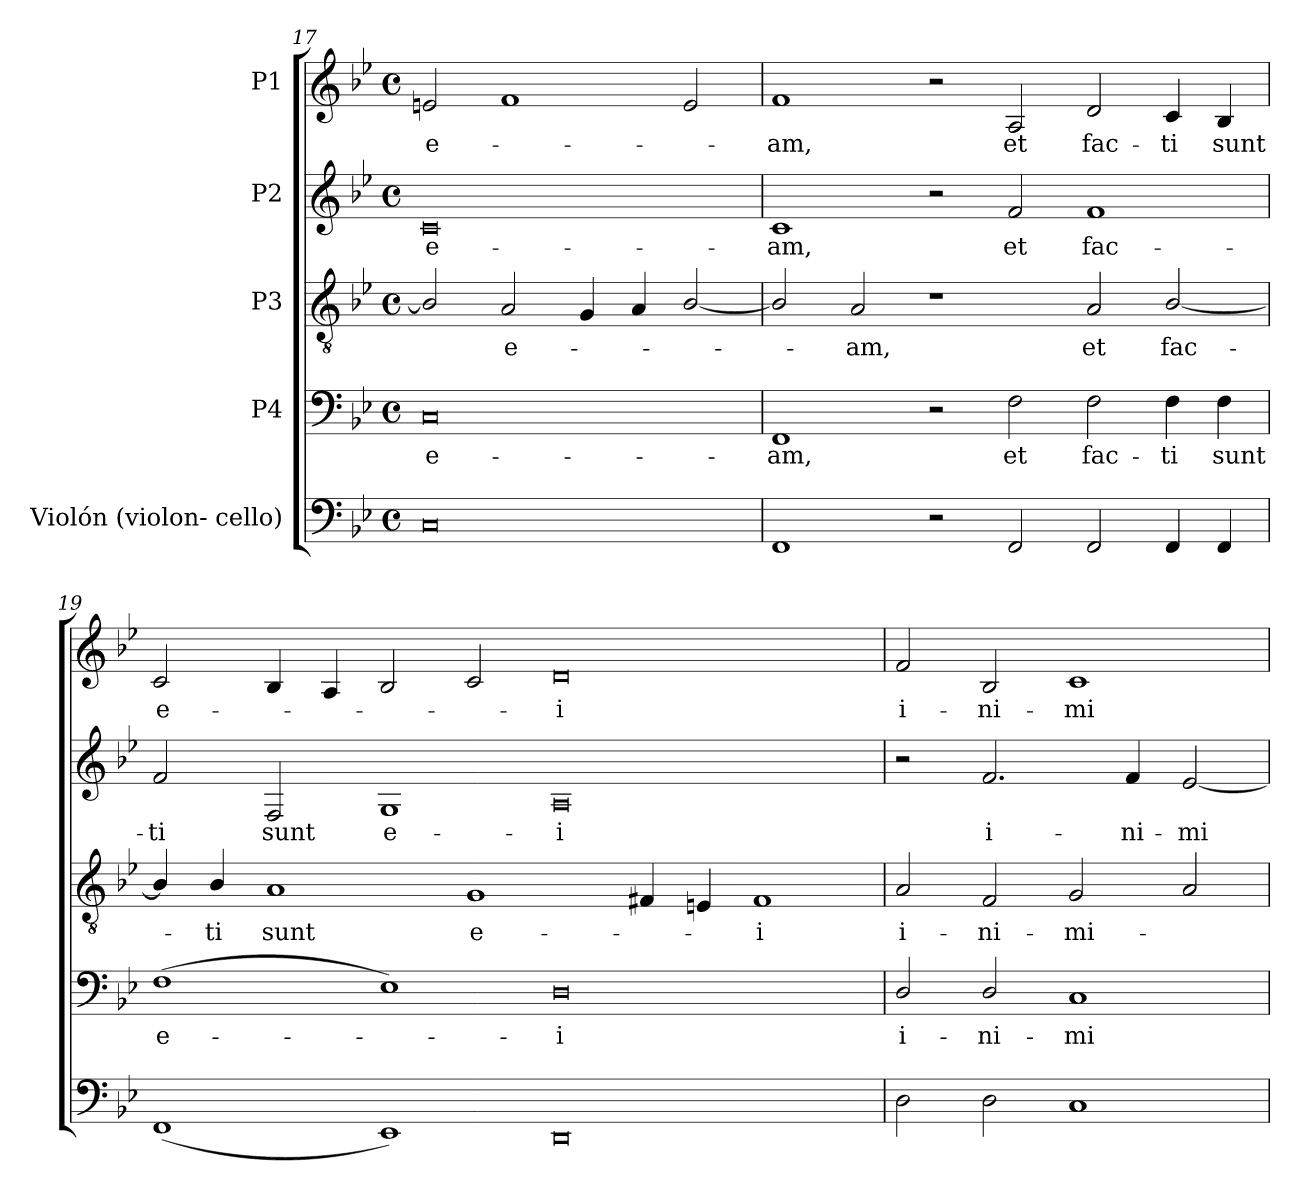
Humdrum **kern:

**kern	**kern	**text	**kern	**text	**kern	**text	**kern	**text
*part5	*part4	*part4	*part3	*part3	*part2	*part2	*part1	*part1
*staff5	*staff4	*staff4	*staff3	*staff3	*staff2	*staff2	*staff1	*staff1
*I"Violón (violon- cello)	*I"P4	*	*I"P3	*	*I"P2	*	*I"P1	*
*clefF4	*clefF4	*	*clefGv2	*	*clefG2	*	*clefG2	*
*	*	*	*ITrd7c12	*	*	*	*	*
*k[b-e-]	*k[b-e-]	*	*k[b-e-]	*	*k[b-e-]	*	*k[b-e-]	*
*B-:	*B-:	*	*B-:	*	*B-:	*	*B-:	*
*M4/4	*M4/4	*	*M4/4	*	*M4/4	*	*M4/4	*
*met(c)	*met(c)	*	*met(c)	*	*met(c)	*	*met(c)	*
=17	=17	=17	=17	=17	=17	=17	=17	=17
!	!	!LO:LY:b:color=#000000	!	!	!	!	!	!
!	!	!	!	!	!	!LO:LY:b:color=#000000	!	!
!	!	!	!	!	!	!	!	!LO:LY:b:color=#000000
0Ci	0Ci	e-	2BB-i/]	.	0ci	e-	2eni/	e-
!	!	!	!	!LO:LY:b:color=#000000	!	!	!	!
.	.	.	2AAi/	e-	.	.	1fi	.
.	.	.	4GGi/	.	.	.	.	.
.	.	.	4AAi/	.	.	.	.	.
.	.	.	[2BB-i/	.	.	.	2ei/	.
=18	=18	=18	=18	=18	=18	=18	=18	=18
!	!	!LO:LY:b:color=#000000	!	!	!	!	!	!
!	!	!	!	!	!	!LO:LY:b:color=#000000	!	!
!	!	!	!	!	!	!	!	!LO:LY:b:color=#000000
1FFi	1FFi	-am,	2BB-i/]	.	1ci	-am,	1fi	-am,
!	!	!	!	!LO:LY:b:color=#000000	!	!	!	!
.	.	.	2AAi/	-am,	.	.	.	.
2r	2r	.	1r	.	2r	.	2r	.
!	!	!LO:LY:b:color=#000000	!	!	!	!	!	!
!	!	!	!	!	!	!LO:LY:b:color=#000000	!	!
!	!	!	!	!	!	!	!	!LO:LY:b:color=#000000
2FFi/	2Fi\	et	.	.	2fi/	et	2Ai/	et
!	!	!LO:LY:b:color=#000000	!	!	!	!	!	!
!	!	!	!	!LO:LY:b:color=#000000	!	!	!	!
!	!	!	!	!	!	!LO:LY:b:color=#000000	!	!
!	!	!	!	!	!	!	!	!LO:LY:b:color=#000000
2FFi/	2Fi\	fac-	2AAi/	et	1fi	fac-	2di/	fac-
!	!	!LO:LY:b:color=#000000	!	!	!	!	!	!
!	!	!	!	!LO:LY:b:color=#000000	!	!	!	!
!	!	!	!	!	!	!	!	!LO:LY:b:color=#000000
4FFi/	4Fi\	-ti	[2BB-i/	fac-	.	.	4ci/	-ti
!	!	!LO:LY:b:color=#000000	!	!	!	!	!	!
!	!	!	!	!	!	!	!	!LO:LY:b:color=#000000
4FFi/	4Fi\	sunt	.	.	.	.	4B-i/	sunt
=19	=19	=19	=19	=19	=19	=19	=19	=19
!	!	!LO:LY:b:color=#000000	!	!	!	!	!	!
!	!	!	!	!	!	!LO:LY:b:color=#000000	!	!
!	!	!	!	!	!	!	!	!LO:LY:b:color=#000000
(1FFi	(1Fi	e-	4BB-i/]	.	2fi/	-ti	2ci/	e-
!	!	!	!	!LO:LY:b:color=#000000	!	!	!	!
.	.	.	4BB-i/	-ti	.	.	.	.
!	!	!	!	!LO:LY:b:color=#000000	!	!	!	!
!	!	!	!	!	!	!LO:LY:b:color=#000000	!	!
.	.	.	1AAi	sunt	2Fi/	sunt	4B-i/	.
.	.	.	.	.	.	.	4Ai/	.
!	!	!	!	!	!	!LO:LY:b:color=#000000	!	!
1EE-i)	1E-i)	.	.	.	1Gi	e-	2B-i/	.
!	!	!	!	!LO:LY:b:color=#000000	!	!	!	!
.	.	.	1GGi	e-	.	.	2ci/	.
!	!	!LO:LY:b:color=#000000	!	!	!	!	!	!
!	!	!	!	!	!	!LO:LY:b:color=#000000	!	!
!	!	!	!	!	!	!	!	!LO:LY:b:color=#000000
0DDi	0Di	-i	.	.	0Ai	-i	0di	-i
.	.	.	4FF#Xi/	.	.	.	.	.
.	.	.	4EEni/	.	.	.	.	.
!	!	!	!	!LO:LY:b:color=#000000	!	!	!	!
.	.	.	1FF#i	-i	.	.	.	.
!!LO:LB:g=z
=20	=20	=20	=20	=20	=20	=20	=20	=20
!	!	!LO:LY:b:color=#000000	!	!	!	!	!	!
!	!	!	!	!LO:LY:b:color=#000000	!	!	!	!
!	!	!	!	!	!	!	!	!LO:LY:b:color=#000000
2Di\	2Di/	i-	2AAi/	i-	2r	.	2fi/	i-
!	!	!LO:LY:b:color=#000000	!	!	!	!	!	!
!	!	!	!	!LO:LY:b:color=#000000	!	!	!	!
!	!	!	!	!	!	!LO:LY:b:color=#000000	!	!
!	!	!	!	!	!	!	!	!LO:LY:b:color=#000000
2Di\	2Di/	-ni-	2FFi/	-ni-	2.fi/	i-	2B-i/	-ni-
!	!	!LO:LY:b:color=#000000	!	!	!	!	!	!
!	!	!	!	!LO:LY:b:color=#000000	!	!	!	!
!	!	!	!	!	!	!	!	!LO:LY:b:color=#000000
1Ci	1Ci	-mi-	2GGi/	-mi-	.	.	1ci	-mi-
!	!	!	!	!	!	!LO:LY:b:color=#000000	!	!
.	.	.	.	.	4fi/	-ni-	.	.
!	!	!	!	!	!	!LO:LY:b:color=#000000	!	!
.	.	.	2AAi/	.	[2e-i/	-mi-	.	.
=	=	=	=	=	=	=	=	=
*-	*-	*-	*-	*-	*-	*-	*-	*-
